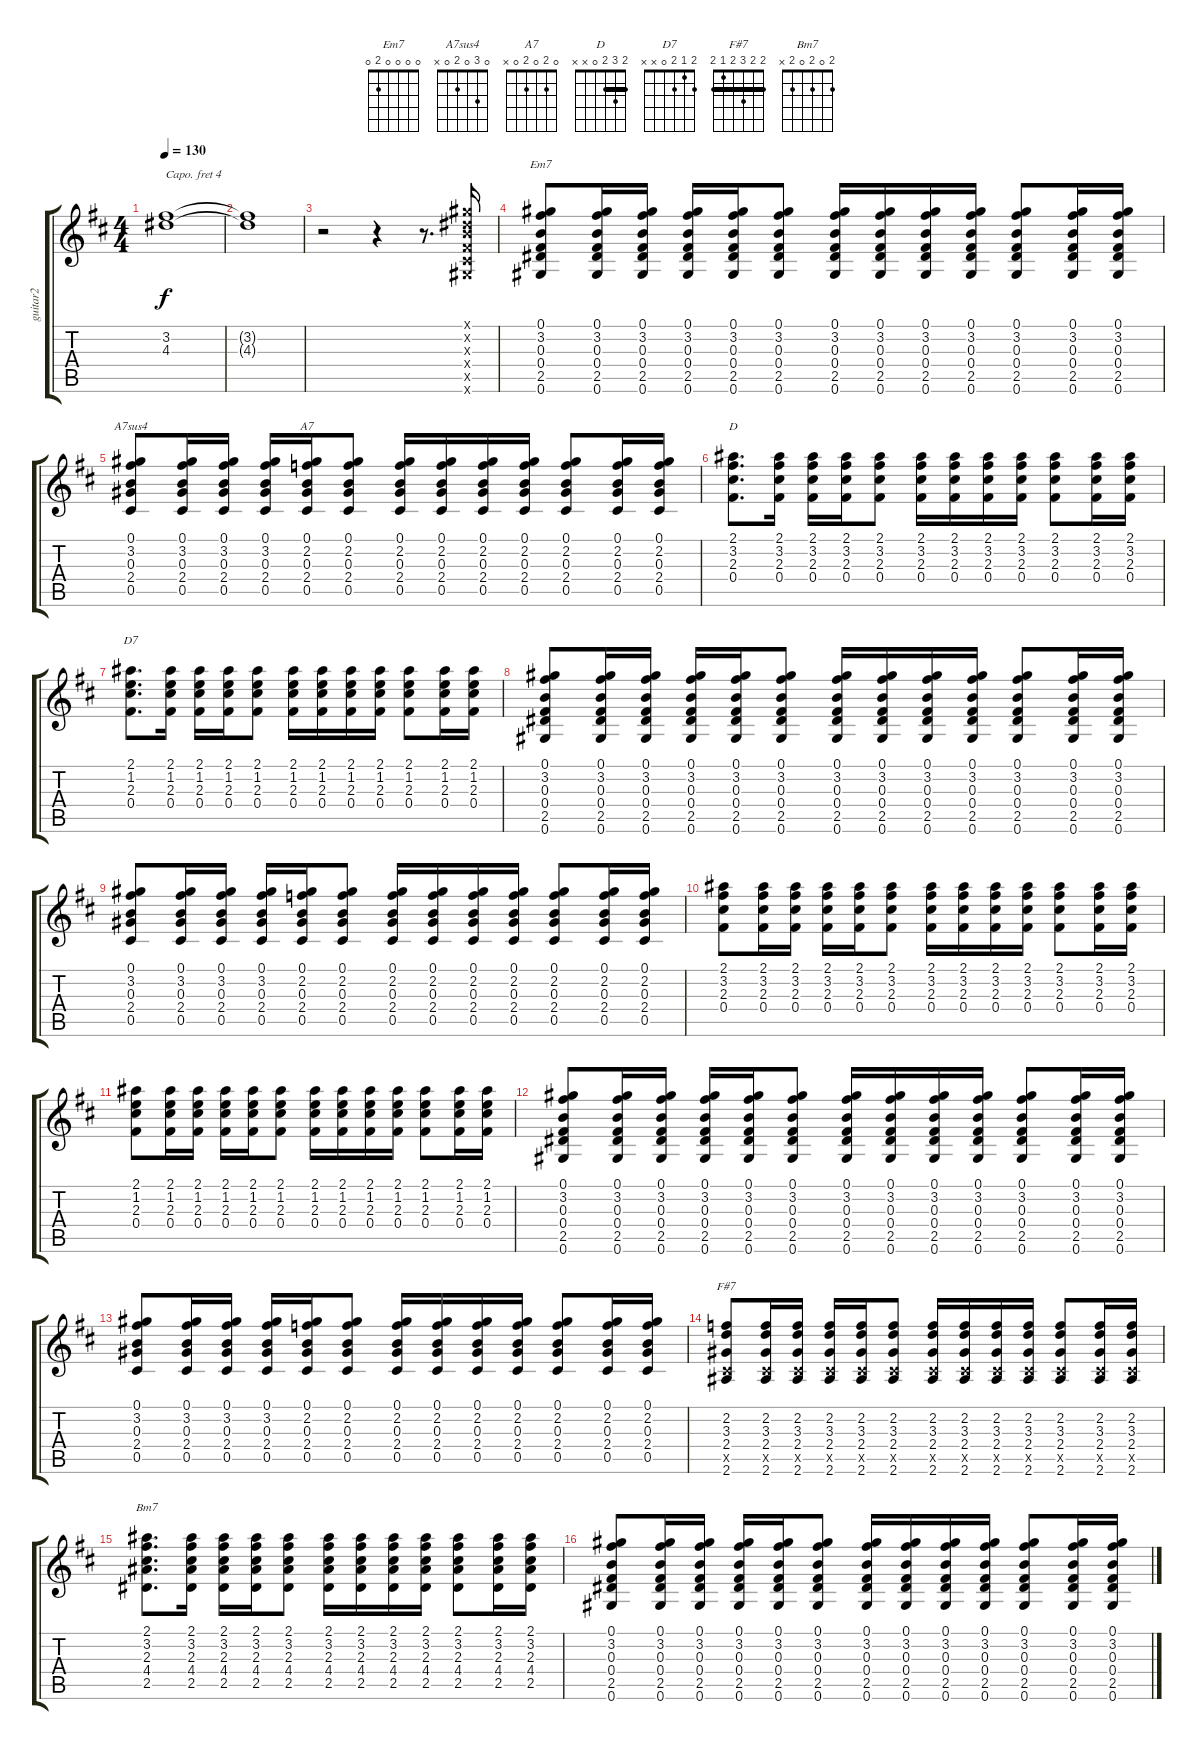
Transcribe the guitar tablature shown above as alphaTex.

\track ("guitar2" "guitar2") {instrument acousticguitarsteel}
\staff {score tabs}
\capo 4
\tuning (E4 B3 G3 D3 A2 E2) {hide}
\chord ("Em7" 0 0 0 0 2 0)
\chord ("A7sus4" 0 3 0 2 0 x)
\chord ("A7" 0 2 0 2 0 x)
\chord ("D" 2 3 2 0 x x) {barre 2}
\chord ("D7" 2 1 2 0 x x)
\chord ("F#7" 2 2 3 2 1 2) {barre 2}
\chord ("Bm7" 2 0 2 0 2 x)
\ts (4 4)
\tempo 130
\clef g2
\ks d
(3.2 4.3).1{dy f} |
(3.2{t} 4.3{t}).1 |
r.2 r.4 r.8{d} (0.1{x} 0.2{x} 0.3{x} 0.4{x} 0.5{x} 0.6{x}).16 |
(0.1 3.2 0.3 0.4 2.5 0.6).8{ch "Em7"} (0.1 3.2 0.3 0.4 2.5 0.6).16 (0.1 3.2 0.3 0.4 2.5 0.6).16 (0.1 3.2 0.3 0.4 2.5 0.6).16 (0.1 3.2 0.3 0.4 2.5 0.6).16 (0.1 3.2 0.3 0.4 2.5 0.6).8 (0.1 3.2 0.3 0.4 2.5 0.6).16 (0.1 3.2 0.3 0.4 2.5 0.6).16 (0.1 3.2 0.3 0.4 2.5 0.6).16 (0.1 3.2 0.3 0.4 2.5 0.6).16 (0.1 3.2 0.3 0.4 2.5 0.6).8 (0.1 3.2 0.3 0.4 2.5 0.6).16 (0.1 3.2 0.3 0.4 2.5 0.6).16 |
(0.1 3.2 0.3 2.4 0.5).8{ch "A7sus4"} (0.1 3.2 0.3 2.4 0.5).16 (0.1 3.2 0.3 2.4 0.5).16 (0.1 3.2 0.3 2.4 0.5).16 (0.1 2.2 0.3 2.4 0.5).16{ch "A7"} (0.1 2.2 0.3 2.4 0.5).8 (0.1 2.2 0.3 2.4 0.5).16 (0.1 2.2 0.3 2.4 0.5).16 (0.1 2.2 0.3 2.4 0.5).16 (0.1 2.2 0.3 2.4 0.5).16 (0.1 2.2 0.3 2.4 0.5).8 (0.1 2.2 0.3 2.4 0.5).16 (0.1 2.2 0.3 2.4 0.5).16 |
(2.1 3.2 2.3 0.4).8{d ch "D"} (2.1 3.2 2.3 0.4).16 (2.1 3.2 2.3 0.4).16 (2.1 3.2 2.3 0.4).16 (2.1 3.2 2.3 0.4).8 (2.1 3.2 2.3 0.4).16 (2.1 3.2 2.3 0.4).16 (2.1 3.2 2.3 0.4).16 (2.1 3.2 2.3 0.4).16 (2.1 3.2 2.3 0.4).8 (2.1 3.2 2.3 0.4).16 (2.1 3.2 2.3 0.4).16 |
(2.1 1.2 2.3 0.4).8{d ch "D7"} (2.1 1.2 2.3 0.4).16 (2.1 1.2 2.3 0.4).16 (2.1 1.2 2.3 0.4).16 (2.1 1.2 2.3 0.4).8 (2.1 1.2 2.3 0.4).16 (2.1 1.2 2.3 0.4).16 (2.1 1.2 2.3 0.4).16 (2.1 1.2 2.3 0.4).16 (2.1 1.2 2.3 0.4).8 (2.1 1.2 2.3 0.4).16 (2.1 1.2 2.3 0.4).16 |
(0.1 3.2 0.3 0.4 2.5 0.6).8 (0.1 3.2 0.3 0.4 2.5 0.6).16 (0.1 3.2 0.3 0.4 2.5 0.6).16 (0.1 3.2 0.3 0.4 2.5 0.6).16 (0.1 3.2 0.3 0.4 2.5 0.6).16 (0.1 3.2 0.3 0.4 2.5 0.6).8 (0.1 3.2 0.3 0.4 2.5 0.6).16 (0.1 3.2 0.3 0.4 2.5 0.6).16 (0.1 3.2 0.3 0.4 2.5 0.6).16 (0.1 3.2 0.3 0.4 2.5 0.6).16 (0.1 3.2 0.3 0.4 2.5 0.6).8 (0.1 3.2 0.3 0.4 2.5 0.6).16 (0.1 3.2 0.3 0.4 2.5 0.6).16 |
(0.1 3.2 0.3 2.4 0.5).8 (0.1 3.2 0.3 2.4 0.5).16 (0.1 3.2 0.3 2.4 0.5).16 (0.1 3.2 0.3 2.4 0.5).16 (0.1 2.2 0.3 2.4 0.5).16 (0.1 2.2 0.3 2.4 0.5).8 (0.1 2.2 0.3 2.4 0.5).16 (0.1 2.2 0.3 2.4 0.5).16 (0.1 2.2 0.3 2.4 0.5).16 (0.1 2.2 0.3 2.4 0.5).16 (0.1 2.2 0.3 2.4 0.5).8 (0.1 2.2 0.3 2.4 0.5).16 (0.1 2.2 0.3 2.4 0.5).16 |
(2.1 3.2 2.3 0.4).8 (2.1 3.2 2.3 0.4).16 (2.1 3.2 2.3 0.4).16 (2.1 3.2 2.3 0.4).16 (2.1 3.2 2.3 0.4).16 (2.1 3.2 2.3 0.4).8 (2.1 3.2 2.3 0.4).16 (2.1 3.2 2.3 0.4).16 (2.1 3.2 2.3 0.4).16 (2.1 3.2 2.3 0.4).16 (2.1 3.2 2.3 0.4).8 (2.1 3.2 2.3 0.4).16 (2.1 3.2 2.3 0.4).16 |
(2.1 1.2 2.3 0.4).8 (2.1 1.2 2.3 0.4).16 (2.1 1.2 2.3 0.4).16 (2.1 1.2 2.3 0.4).16 (2.1 1.2 2.3 0.4).16 (2.1 1.2 2.3 0.4).8 (2.1 1.2 2.3 0.4).16 (2.1 1.2 2.3 0.4).16 (2.1 1.2 2.3 0.4).16 (2.1 1.2 2.3 0.4).16 (2.1 1.2 2.3 0.4).8 (2.1 1.2 2.3 0.4).16 (2.1 1.2 2.3 0.4).16 |
(0.1 3.2 0.3 0.4 2.5 0.6).8 (0.1 3.2 0.3 0.4 2.5 0.6).16 (0.1 3.2 0.3 0.4 2.5 0.6).16 (0.1 3.2 0.3 0.4 2.5 0.6).16 (0.1 3.2 0.3 0.4 2.5 0.6).16 (0.1 3.2 0.3 0.4 2.5 0.6).8 (0.1 3.2 0.3 0.4 2.5 0.6).16 (0.1 3.2 0.3 0.4 2.5 0.6).16 (0.1 3.2 0.3 0.4 2.5 0.6).16 (0.1 3.2 0.3 0.4 2.5 0.6).16 (0.1 3.2 0.3 0.4 2.5 0.6).8 (0.1 3.2 0.3 0.4 2.5 0.6).16 (0.1 3.2 0.3 0.4 2.5 0.6).16 |
(0.1 3.2 0.3 2.4 0.5).8 (0.1 3.2 0.3 2.4 0.5).16 (0.1 3.2 0.3 2.4 0.5).16 (0.1 3.2 0.3 2.4 0.5).16 (0.1 2.2 0.3 2.4 0.5).16 (0.1 2.2 0.3 2.4 0.5).8 (0.1 2.2 0.3 2.4 0.5).16 (0.1 2.2 0.3 2.4 0.5).16 (0.1 2.2 0.3 2.4 0.5).16 (0.1 2.2 0.3 2.4 0.5).16 (0.1 2.2 0.3 2.4 0.5).8 (0.1 2.2 0.3 2.4 0.5).16 (0.1 2.2 0.3 2.4 0.5).16 |
(2.2 3.3 2.4 0.5{x} 2.6).8{ch "F#7"} (2.2 3.3 2.4 0.5{x} 2.6).16 (2.2 3.3 2.4 0.5{x} 2.6).16 (2.2 3.3 2.4 0.5{x} 2.6).16 (2.2 3.3 2.4 0.5{x} 2.6).16 (2.2 3.3 2.4 0.5{x} 2.6).8 (2.2 3.3 2.4 0.5{x} 2.6).16 (2.2 3.3 2.4 0.5{x} 2.6).16 (2.2 3.3 2.4 0.5{x} 2.6).16 (2.2 3.3 2.4 0.5{x} 2.6).16 (2.2 3.3 2.4 0.5{x} 2.6).8 (2.2 3.3 2.4 0.5{x} 2.6).16 (2.2 3.3 2.4 0.5{x} 2.6).16 |
(2.1 3.2 2.3 4.4 2.5).8{d ch "Bm7"} (2.1 3.2 2.3 4.4 2.5).16 (2.1 3.2 2.3 4.4 2.5).16 (2.1 3.2 2.3 4.4 2.5).16 (2.1 3.2 2.3 4.4 2.5).8 (2.1 3.2 2.3 4.4 2.5).16 (2.1 3.2 2.3 4.4 2.5).16 (2.1 3.2 2.3 4.4 2.5).16 (2.1 3.2 2.3 4.4 2.5).16 (2.1 3.2 2.3 4.4 2.5).8 (2.1 3.2 2.3 4.4 2.5).16 (2.1 3.2 2.3 4.4 2.5).16 |
(0.1 3.2 0.3 0.4 2.5 0.6).8 (0.1 3.2 0.3 0.4 2.5 0.6).16 (0.1 3.2 0.3 0.4 2.5 0.6).16 (0.1 3.2 0.3 0.4 2.5 0.6).16 (0.1 3.2 0.3 0.4 2.5 0.6).16 (0.1 3.2 0.3 0.4 2.5 0.6).8 (0.1 3.2 0.3 0.4 2.5 0.6).16 (0.1 3.2 0.3 0.4 2.5 0.6).16 (0.1 3.2 0.3 0.4 2.5 0.6).16 (0.1 3.2 0.3 0.4 2.5 0.6).16 (0.1 3.2 0.3 0.4 2.5 0.6).8 (0.1 3.2 0.3 0.4 2.5 0.6).16 (0.1 3.2 0.3 0.4 2.5 0.6).16
